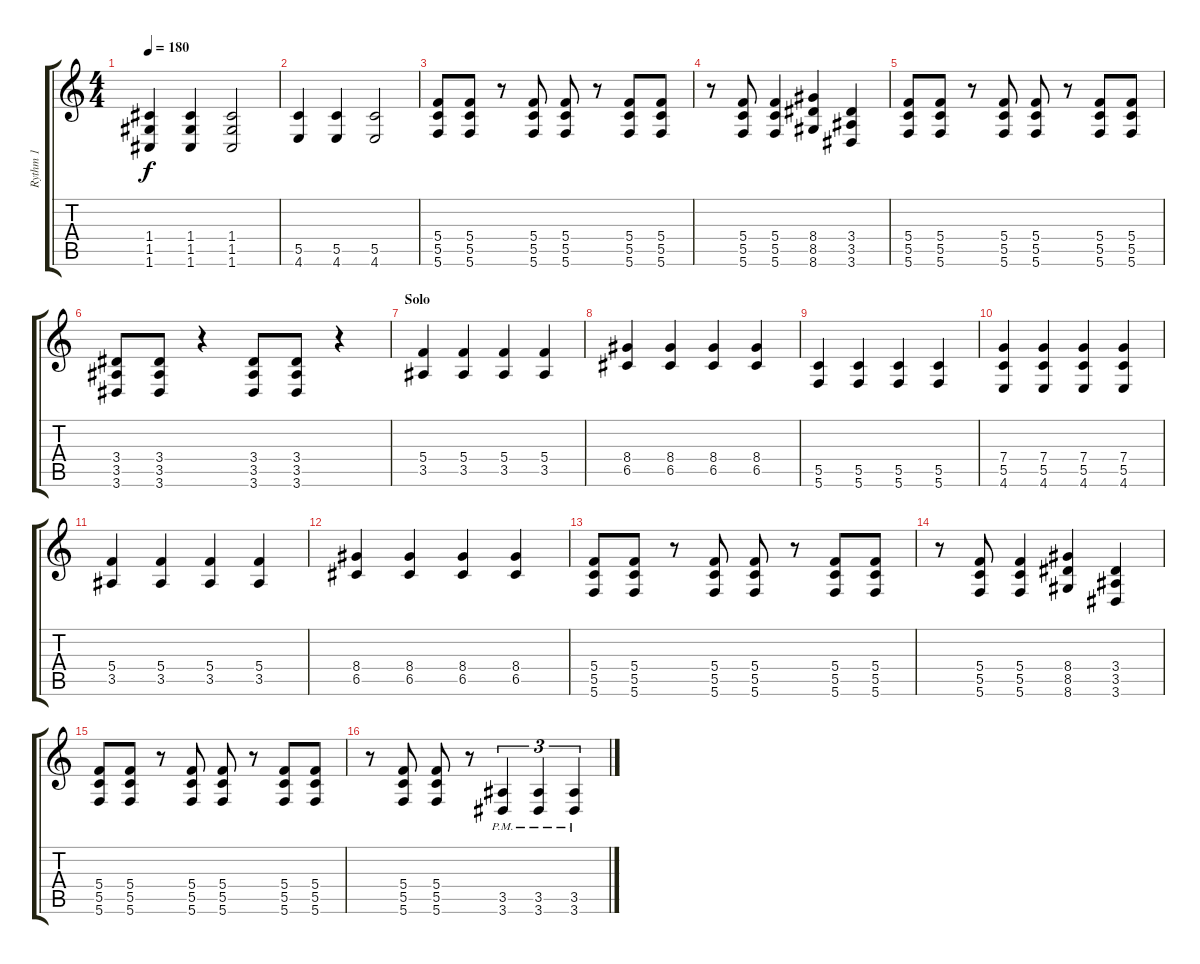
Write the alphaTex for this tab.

\track ("Rythm 1" "Rythm 1") {instrument distortionguitar}
\staff {score tabs}
\tuning (D4 A3 F3 C3 G2 C2) {hide}
\ts (4 4)
\tempo 180
\clef g2
\ks c
(1.4 1.5 1.6).4{dy f} (1.4 1.5 1.6).4 (1.4 1.5 1.6).2 |
(5.5 4.6).4 (5.5 4.6).4 (5.5 4.6).2 |
(5.4 5.5 5.6).8 (5.4 5.5 5.6).8 r.8 (5.4 5.5 5.6).8 (5.4 5.5 5.6).8 r.8 (5.4 5.5 5.6).8 (5.4 5.5 5.6).8 |
r.8 (5.4 5.5 5.6).8 (5.4 5.5 5.6).4 (8.4 8.5 8.6).4 (3.4 3.5 3.6).4 |
(5.4 5.5 5.6).8 (5.4 5.5 5.6).8 r.8 (5.4 5.5 5.6).8 (5.4 5.5 5.6).8 r.8 (5.4 5.5 5.6).8 (5.4 5.5 5.6).8 |
(3.4 3.5 3.6).8 (3.4 3.5 3.6).8 r.4 (3.4 3.5 3.6).8 (3.4 3.5 3.6).8 r.4 |
\section ("" "Solo")
(5.4 3.5).4 (5.4 3.5).4 (5.4 3.5).4 (5.4 3.5).4 |
(8.4 6.5).4 (8.4 6.5).4 (8.4 6.5).4 (8.4 6.5).4 |
(5.5 5.6).4 (5.5 5.6).4 (5.5 5.6).4 (5.5 5.6).4 |
(7.4 5.5 4.6).4 (7.4 5.5 4.6).4 (7.4 5.5 4.6).4 (7.4 5.5 4.6).4 |
(5.4 3.5).4 (5.4 3.5).4 (5.4 3.5).4 (5.4 3.5).4 |
(8.4 6.5).4 (8.4 6.5).4 (8.4 6.5).4 (8.4 6.5).4 |
(5.4 5.5 5.6).8 (5.4 5.5 5.6).8 r.8 (5.4 5.5 5.6).8 (5.4 5.5 5.6).8 r.8 (5.4 5.5 5.6).8 (5.4 5.5 5.6).8 |
r.8 (5.4 5.5 5.6).8 (5.4 5.5 5.6).4 (8.4 8.5 8.6).4 (3.4 3.5 3.6).4 |
(5.4 5.5 5.6).8 (5.4 5.5 5.6).8 r.8 (5.4 5.5 5.6).8 (5.4 5.5 5.6).8 r.8 (5.4 5.5 5.6).8 (5.4 5.5 5.6).8 |
r.8 (5.4 5.5 5.6).8 (5.4 5.5 5.6).8 r.8 (3.5{pm} 3.6{pm}).4{tu (3 2)} (3.5{pm} 3.6{pm}).4{tu (3 2)} (3.5{pm} 3.6{pm}).4{tu (3 2)}
